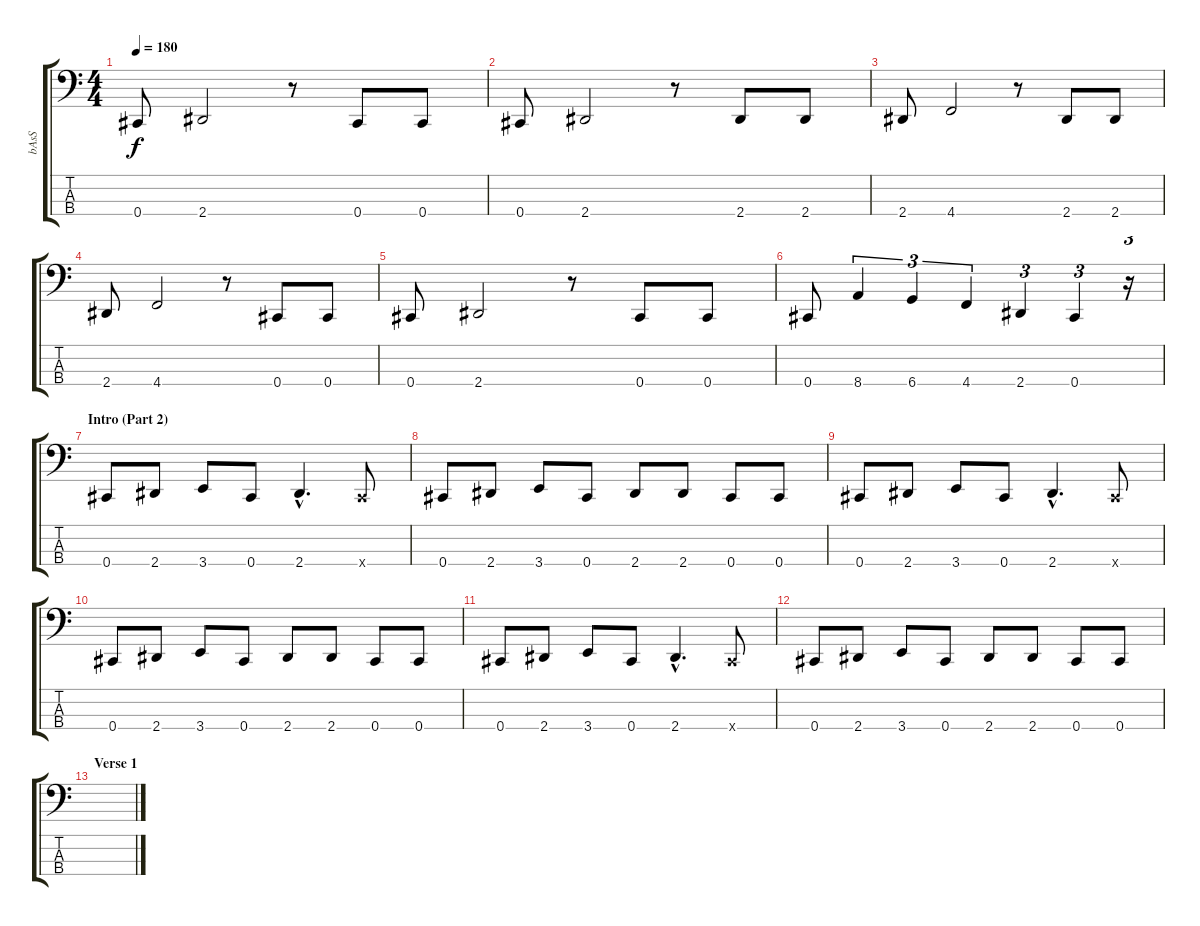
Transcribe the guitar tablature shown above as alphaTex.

\track ("bAsS" "bAsS") {instrument electricbassfinger}
\staff {score tabs}
\tuning (Gb2 Db2 Ab1 Db1) {hide}
\ts (4 4)
\tempo 180
\clef f4
\ks c
0.4.8{dy f} 2.4.2 r.8 0.4.8 0.4.8 |
0.4.8 2.4.2 r.8 2.4.8 2.4.8 |
2.4.8 4.4.2 r.8 2.4.8 2.4.8 |
2.4.8 4.4.2 r.8 0.4.8 0.4.8 |
0.4.8 2.4.2 r.8 0.4.8 0.4.8 |
0.4.8 8.4.4{tu (3 2)} 6.4.4{tu (3 2)} 4.4.4{tu (3 2)} 2.4.4{tu (3 2)} 0.4.4{tu (3 2)} r.16{tu (3 2)} |
\section ("" "Intro (Part 2)")
0.4.8 2.4.8 3.4.8 0.4.8 2.4{hac}.4{d} 0.4{x}.8 |
0.4.8 2.4.8 3.4.8 0.4.8 2.4.8 2.4.8 0.4.8 0.4.8 |
0.4.8 2.4.8 3.4.8 0.4.8 2.4{hac}.4{d} 0.4{x}.8 |
0.4.8 2.4.8 3.4.8 0.4.8 2.4.8 2.4.8 0.4.8 0.4.8 |
0.4.8 2.4.8 3.4.8 0.4.8 2.4{hac}.4{d} 0.4{x}.8 |
0.4.8 2.4.8 3.4.8 0.4.8 2.4.8 2.4.8 0.4.8 0.4.8 |
\section ("" "Verse 1")
